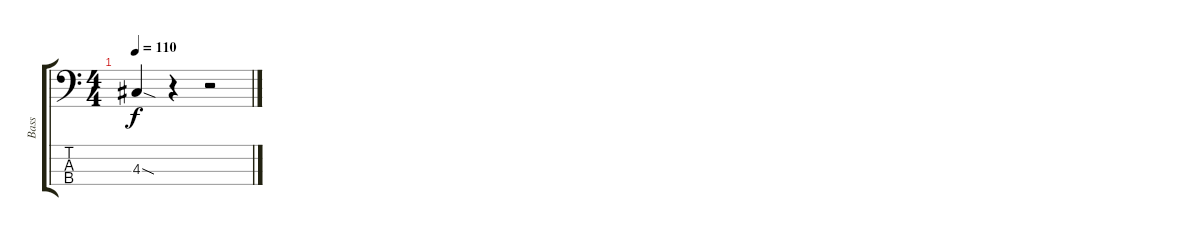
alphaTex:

\track ("Bass" "Bass") {instrument electricbasspick}
\staff {score tabs}
\tuning (G2 D2 A1 E1) {hide}
\ts (4 4)
\tempo 110
\clef f4
\ks c
4.3{sod}.4{dy f} r.4 r.2
